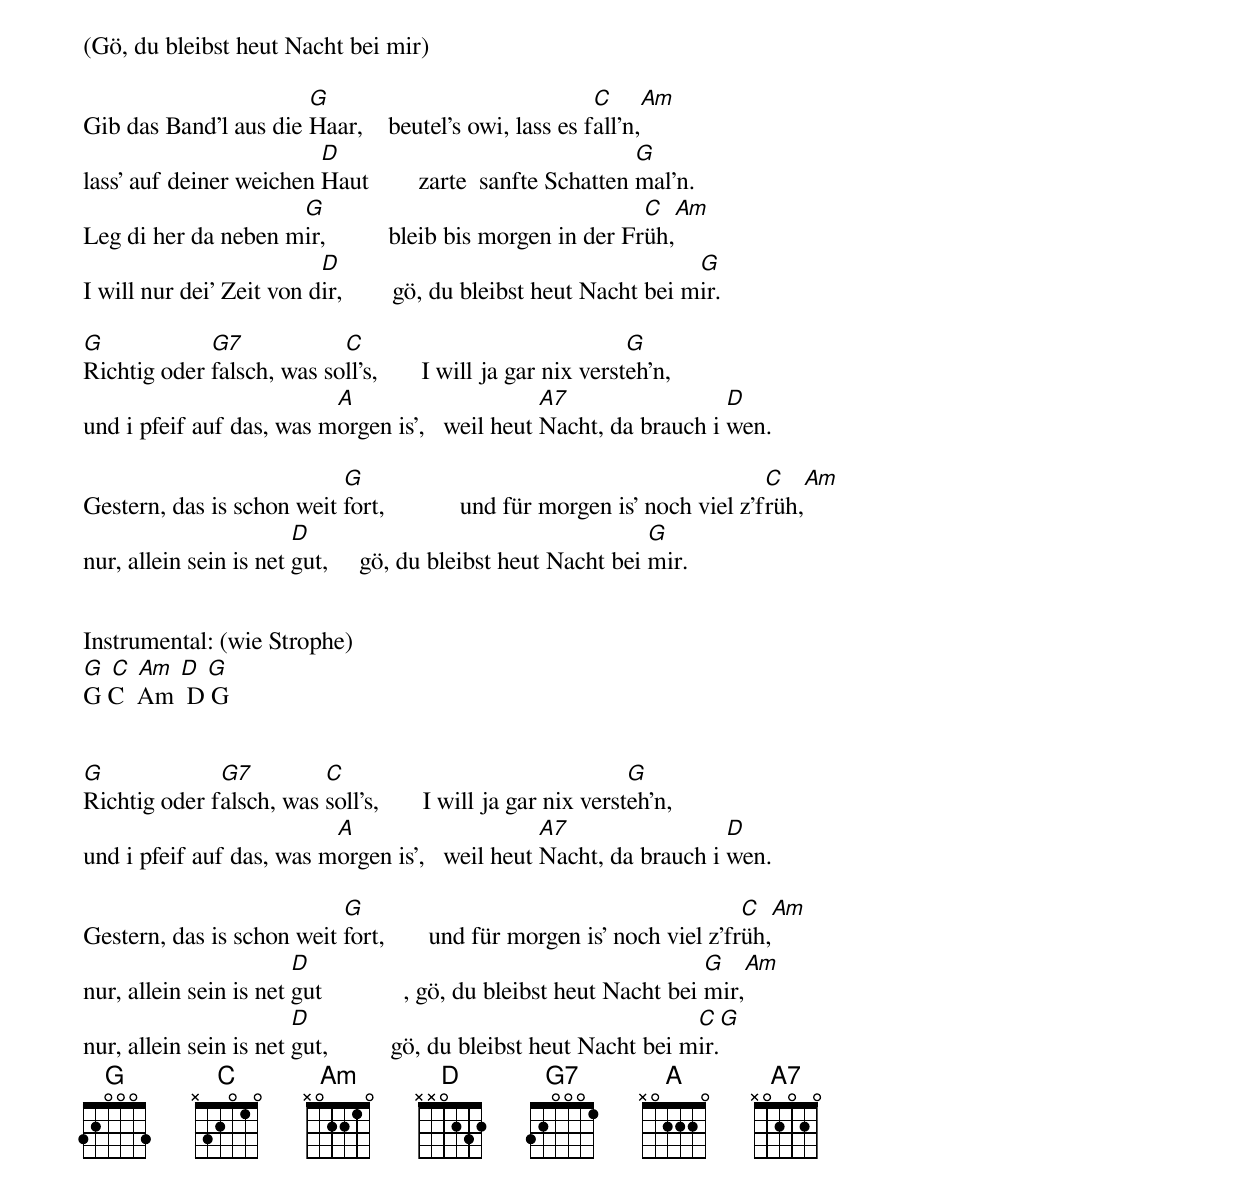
(Gö, du bleibst heut Nacht bei mir)

Gib das Band'l aus die [G]Haar,    beutel's owi, lass es f[C]all'n,[Am]
lass' auf deiner weichen [D]Haut        zarte  sanfte Schatten [G]mal'n.
Leg di her da neben m[G]ir,          bleib bis morgen in der Fr[C]üh,[Am]
I will nur dei' Zeit von d[D]ir,        gö, du bleibst heut Nacht bei m[G]ir.

[G]Richtig oder [G7]falsch, was so[C]ll's,       I will ja gar nix verst[G]eh'n,
und i pfeif auf das, was m[A]orgen is',   weil heut [A7]Nacht, da brauch i [D]wen.

Gestern, das is schon weit [G]fort,            und für morgen is' noch viel z'f[C]rüh,[Am]
nur, allein sein is net [D]gut,     gö, du bleibst heut Nacht bei [G]mir.


Instrumental: (wie Strophe)
[G] [C] [Am] [D] [G]
G C  Am  D G


[G]Richtig oder f[G7]alsch, was [C]soll's,       I will ja gar nix verst[G]eh'n,
und i pfeif auf das, was m[A]orgen is',   weil heut [A7]Nacht, da brauch i [D]wen.

Gestern, das is schon weit [G]fort,       und für morgen is' noch viel z'fr[C]üh,[Am]
nur, allein sein is net [D]gut             , gö, du bleibst heut Nacht bei [G]mir,[Am]
nur, allein sein is net [D]gut,          gö, du bleibst heut Nacht bei m[C]ir.[G]
